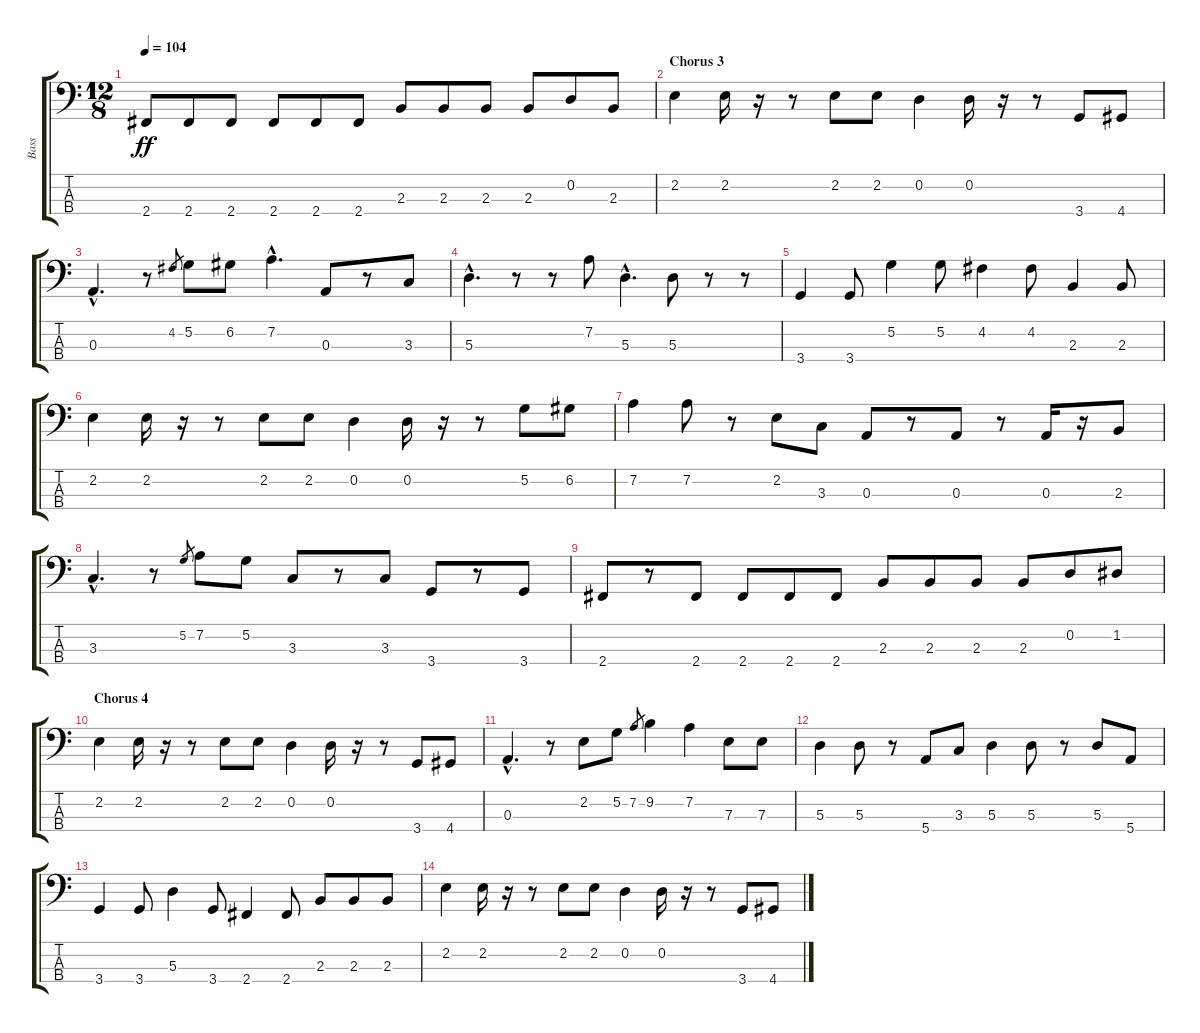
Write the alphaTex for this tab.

\track ("Bass" "Bass") {instrument fretlessbass}
\staff {score tabs}
\tuning (G2 D2 A1 E1) {hide}
\ts (12 8)
\tempo 104
\clef f4
\ks c
2.4.8{dy ff} 2.4.8 2.4.8 2.4.8 2.4.8 2.4.8 2.3.8 2.3.8 2.3.8 2.3.8 0.2.8 2.3.8 |
\section ("" "Chorus 3")
2.2.4 2.2.16 r.16 r.8 2.2.8 2.2.8 0.2.4 0.2.16 r.16 r.8 3.4.8 4.4.8 |
0.3{hac}.4{d} r.8 4.2.8{gr} 5.2.8 6.2.8 7.2{hac}.4{d} 0.3.8 r.8 3.3.8 |
5.3{hac}.4{d} r.8 r.8 7.2.8 5.3{hac}.4{d} 5.3.8 r.8 r.8 |
3.4.4 3.4.8 5.2.4 5.2.8 4.2.4 4.2.8 2.3.4 2.3.8 |
2.2.4 2.2.16 r.16 r.8 2.2.8 2.2.8 0.2.4 0.2.16 r.16 r.8 5.2.8 6.2.8 |
7.2.4 7.2.8 r.8 2.2.8 3.3.8 0.3.8 r.8 0.3.8 r.8 0.3.16 r.16 2.3.8 |
3.3{hac}.4{d} r.8 5.2.8{gr} 7.2.8 5.2.8 3.3.8 r.8 3.3.8 3.4.8 r.8 3.4.8 |
2.4.8 r.8 2.4.8 2.4.8 2.4.8 2.4.8 2.3.8 2.3.8 2.3.8 2.3.8 0.2.8 1.2.8 |
\section ("" "Chorus 4")
2.2.4 2.2.16 r.16 r.8 2.2.8 2.2.8 0.2.4 0.2.16 r.16 r.8 3.4.8 4.4.8 |
0.3{hac}.4{d} r.8 2.2.8 5.2.8 7.2.8{gr} 9.2.4 7.2.4 7.3.8 7.3.8 |
5.3.4 5.3.8 r.8 5.4.8 3.3.8 5.3.4 5.3.8 r.8 5.3.8 5.4.8 |
3.4.4{volume 10} 3.4.8 5.3.4 3.4.8 2.4.4{volume 6} 2.4.8 2.3.8 2.3.8 2.3.8 |
2.2.4{volume 3} 2.2.16 r.16 r.8 2.2.8 2.2.8 0.2.4{volume 0} 0.2.16 r.16 r.8 3.4.8 4.4.8
